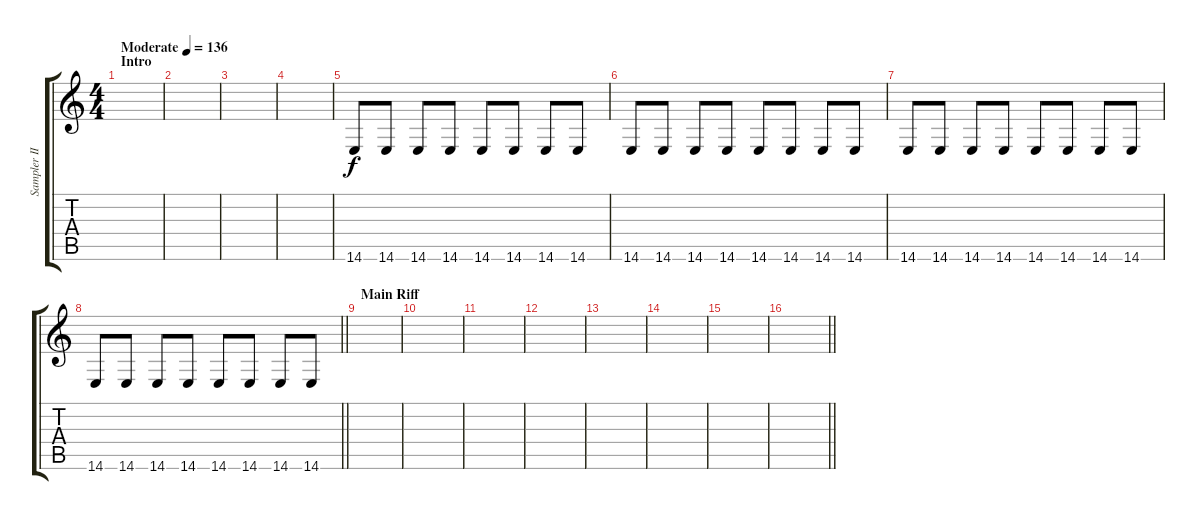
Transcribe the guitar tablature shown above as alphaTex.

\track ("Sampler II" "Sampler II") {instrument synthbrass1}
\staff {score tabs}
\tuning (E4 B3 G3 D3 A2 D2) {hide}
\ts (4 4)
\section ("" "Intro")
\tempo (136 "Moderate")
\clef g2
\ks c
|
|
|
|
14.6.8{volume 4} 14.6.8 14.6.8 14.6.8 14.6.8 14.6.8 14.6.8 14.6.8 |
14.6.8{volume 8} 14.6.8 14.6.8 14.6.8 14.6.8 14.6.8 14.6.8 14.6.8 |
14.6.8 14.6.8 14.6.8 14.6.8 14.6.8 14.6.8 14.6.8 14.6.8 |
\barLineRight lightlight
14.6.8 14.6.8 14.6.8 14.6.8 14.6.8 14.6.8 14.6.8 14.6.8 |
\section ("" "Main Riff")
|
|
|
|
|
|
|
\barLineRight lightlight
